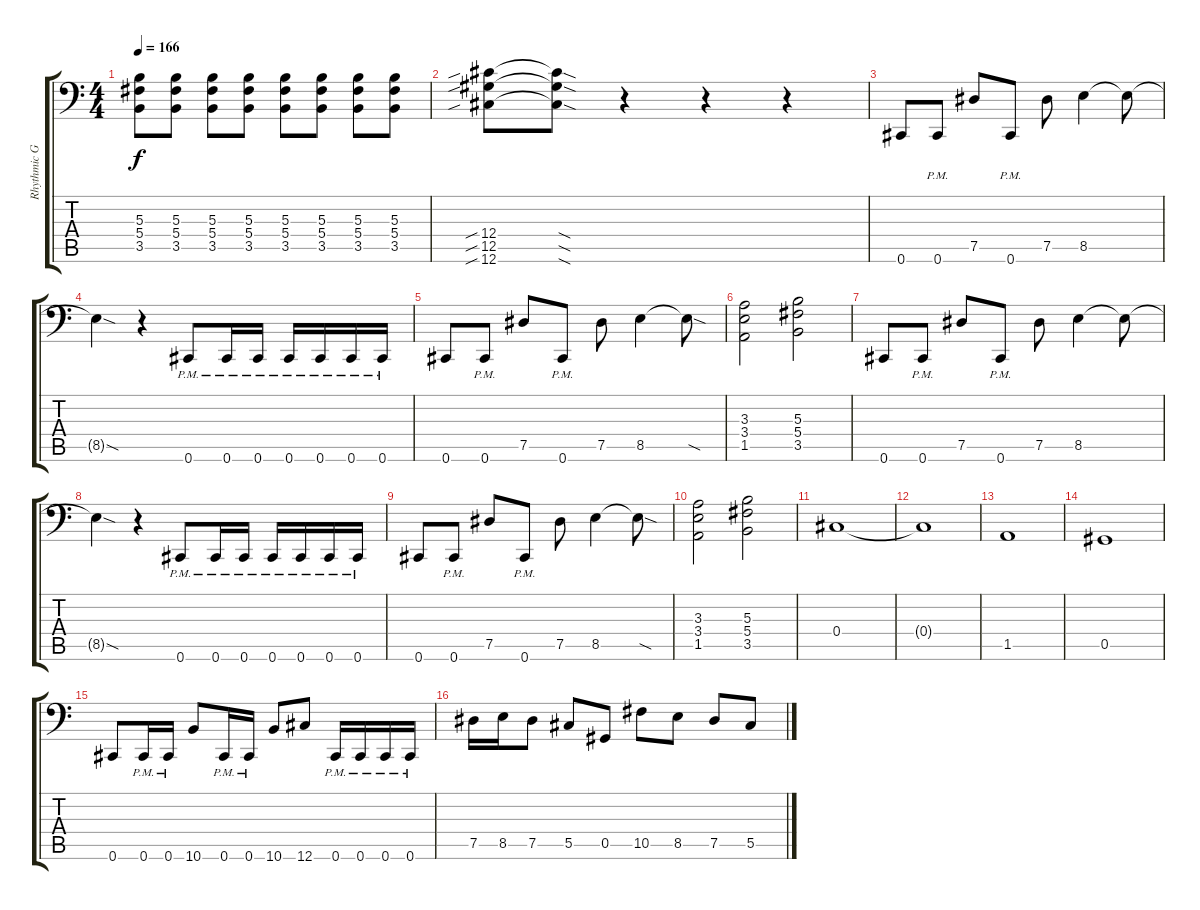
\track ("Rhythmic Guitar" "Rhythmic G") {instrument distortionguitar}
\staff {score tabs}
\tuning (Eb3 Bb2 Gb2 Db2 Ab1 Db1) {hide}
\ts (4 4)
\tempo 166
\clef f4
\ks c
(5.3 5.4 3.5).8{dy f} (5.3 5.4 3.5).8 (5.3 5.4 3.5).8 (5.3 5.4 3.5).8 (5.3 5.4 3.5).8 (5.3 5.4 3.5).8 (5.3 5.4 3.5).8 (5.3 5.4 3.5).8 |
(12.4{sib} 12.5{sib} 12.6{sib}).8 (12.4{sod t} 12.5{sod t} 12.6{sod t}).8 r.4 r.4 r.4 |
0.6.8 0.6{pm}.8 7.5.8 0.6{pm}.8 7.5.8 8.5.4 8.5{t}.8 |
8.5{sod t}.4 r.4 0.6{pm}.8 0.6{pm}.16 0.6{pm}.16 0.6{pm}.16 0.6{pm}.16 0.6{pm}.16 0.6{pm}.16 |
0.6.8 0.6{pm}.8 7.5.8 0.6{pm}.8 7.5.8 8.5.4 8.5{sod t}.8 |
(3.3 3.4 1.5).2 (5.3 5.4 3.5).2 |
0.6.8 0.6{pm}.8 7.5.8 0.6{pm}.8 7.5.8 8.5.4 8.5{t}.8 |
8.5{sod t}.4 r.4 0.6{pm}.8 0.6{pm}.16 0.6{pm}.16 0.6{pm}.16 0.6{pm}.16 0.6{pm}.16 0.6{pm}.16 |
0.6.8 0.6{pm}.8 7.5.8 0.6{pm}.8 7.5.8 8.5.4 8.5{sod t}.8 |
(3.3 3.4 1.5).2 (5.3 5.4 3.5).2 |
0.4.1 |
0.4{t}.1 |
1.5.1 |
0.5.1 |
0.6.8 0.6{pm}.16 0.6{pm}.16 10.6.8 0.6{pm}.16 0.6{pm}.16 10.6.8 12.6.8 0.6{pm}.16 0.6{pm}.16 0.6{pm}.16 0.6{pm}.16 |
7.5.16 8.5.16 7.5.8 5.5.8 0.5.8 10.5.8 8.5.8 7.5.8 5.5.8
